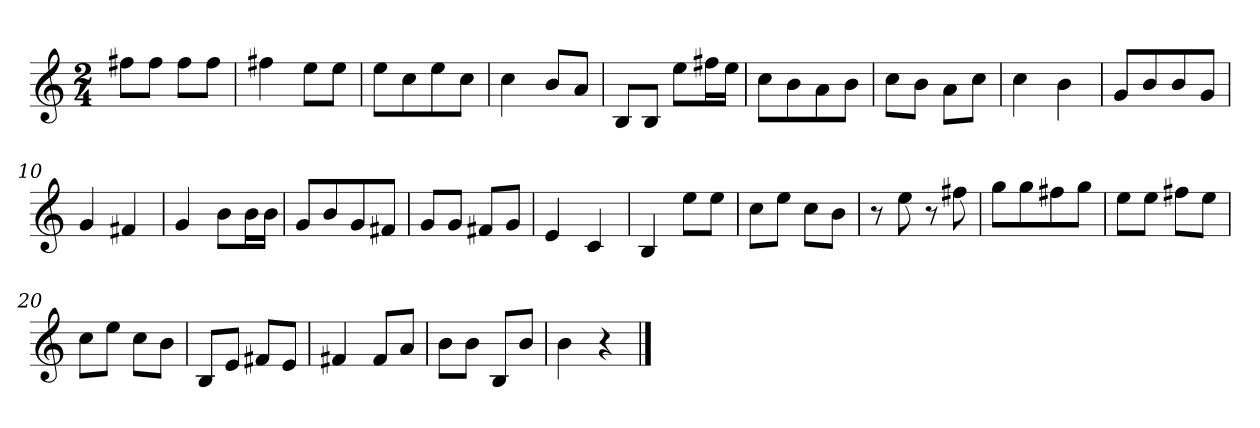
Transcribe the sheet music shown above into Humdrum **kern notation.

**kern
*part1
*staff1
*clefG2
*M2/4
=1
8ff#XL
8ff#J
8ff#L
8ff#J
=2
4ff#X
8eeL
8eeJ
=3
8eeL
8cc
8ee
8ccJ
=4
4cc
8bL
8aJ
=5
8BL
8BJ
8eeL
16ff#XL
16eeJJ
=6
8ccL
8b
8a
8bJ
=7
8ccL
8bJ
8aL
8ccJ
=8
4cc
4b
=9
8gL
8b
8b
8gJ
=10
4g
4f#X
=11
4g
8bL
16bL
16bJJ
=12
8gL
8b
8g
8f#XJ
=13
8gL
8gJ
8f#XL
8gJ
=14
4e
4c
=15
4B
8eeL
8eeJ
=16
8ccL
8eeJ
8ccL
8bJ
=17
8r
8ee
8r
8ff#X
=18
8ggL
8gg
8ff#X
8ggJ
=19
8eeL
8eeJ
8ff#XL
8eeJ
=20
8ccL
8eeJ
8ccL
8bJ
=21
8BL
8eJ
8f#XL
8eJ
=22
4f#X
8f#L
8aJ
=23
8bL
8bJ
8BL
8bJ
=24
4b
4r
==
*-
